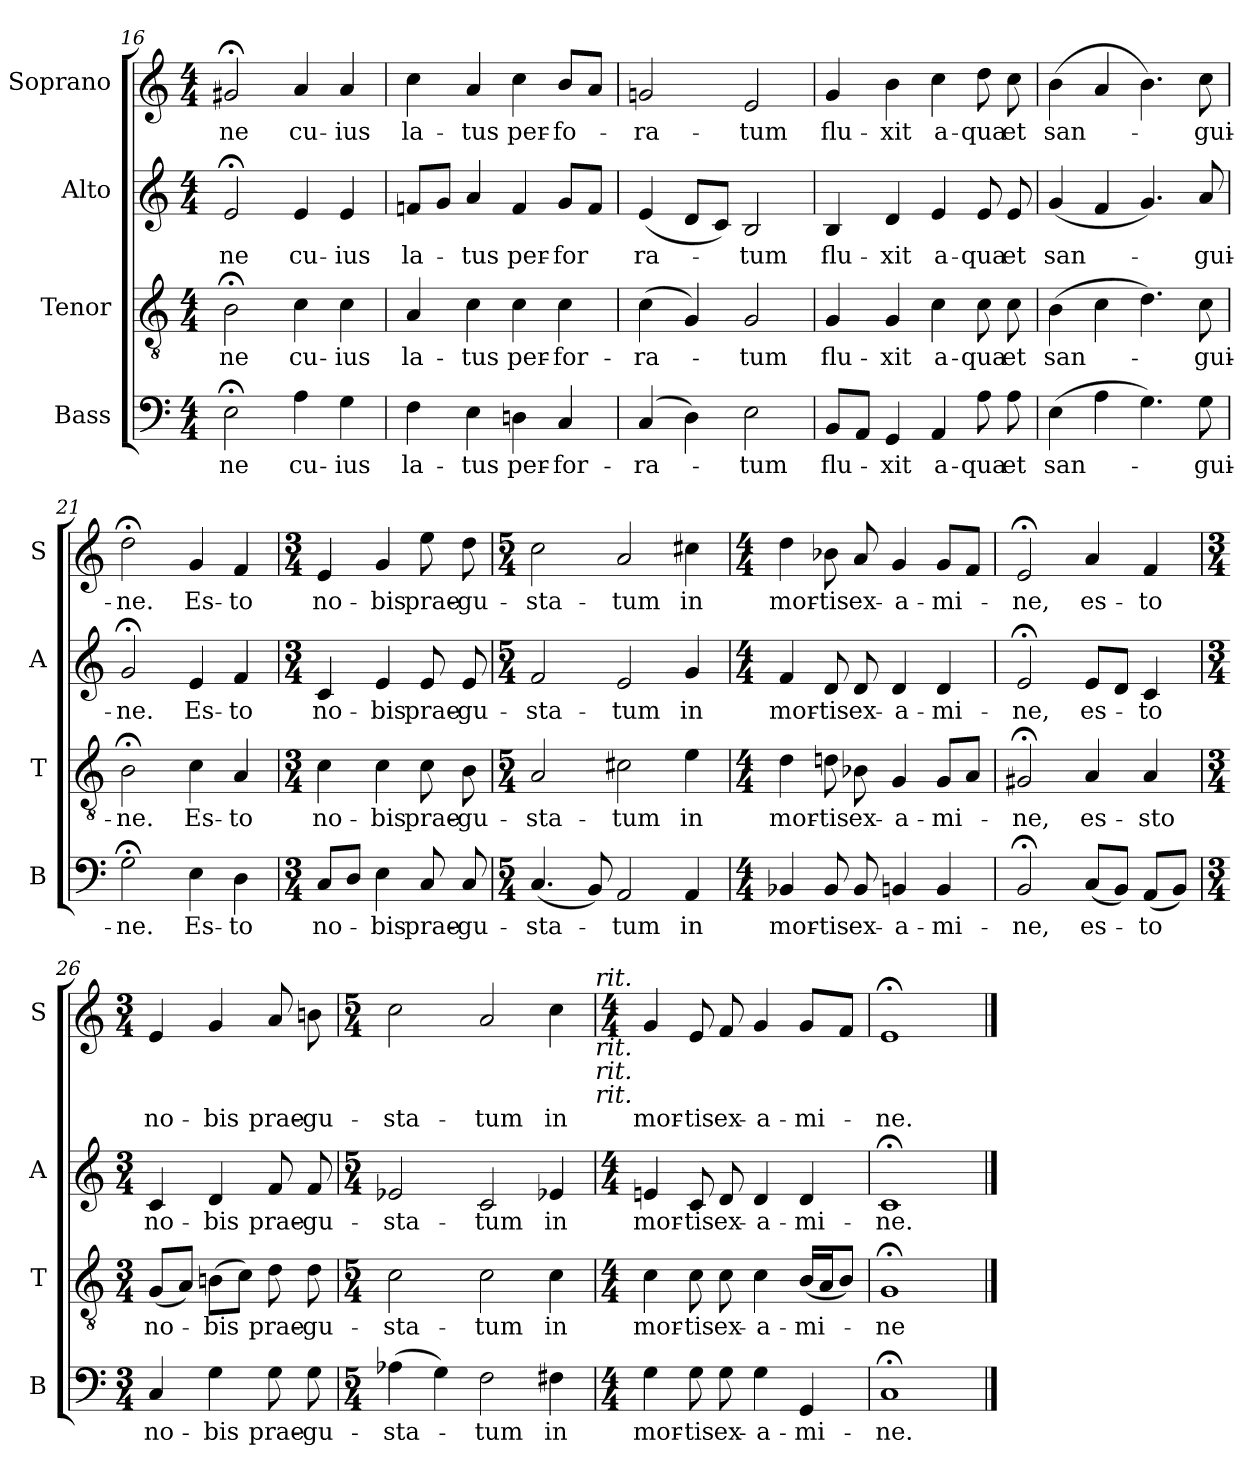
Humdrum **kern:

**kern	**text	**kern	**text	**kern	**text	**kern	**text
*part4	*part4	*part3	*part3	*part2	*part2	*part1	*part1
*staff4	*staff4	*staff3	*staff3	*staff2	*staff2	*staff1	*staff1
*I"Bass	*	*I"Tenor	*	*I"Alto	*	*I"Soprano	*
*I'B	*	*I'T	*	*I'A	*	*I'S	*
*clefF4	*	*clefGv2	*	*clefG2	*	*clefG2	*
*k[]	*	*k[]	*	*k[]	*	*k[]	*
*C:	*	*C:	*	*C:	*	*C:	*
*M4/4	*	*M4/4	*	*M4/4	*	*M4/4	*
=16	=16	=16	=16	=16	=16	=16	=16
!	!LO:LY:b	!	!LO:LY:b	!	!LO:LY:b	!	!LO:LY:b
2E;<\	-ne	2B;<\	-ne	2e;</	-ne	2g#X;</	-ne
!	!LO:LY:b	!	!LO:LY:b	!	!LO:LY:b	!	!LO:LY:b
4A\	cu-	4c\	cu-	4e/	cu-	4a/	cu-
!	!LO:LY:b	!	!LO:LY:b	!	!LO:LY:b	!	!LO:LY:b
4G\	-ius	4c\	-ius	4e/	-ius	4a/	-ius
=17	=17	=17	=17	=17	=17	=17	=17
!	!LO:LY:b	!	!LO:LY:b	!	!LO:LY:b	!	!LO:LY:b
4F\	la-	4A/	la-	8fn/L	la-	4cc\	la-
.	.	.	.	8g/J	.	.	.
!	!LO:LY:b	!	!LO:LY:b	!	!LO:LY:b	!	!LO:LY:b
4E\	-tus	4c\	-tus	4a/	-tus	4a/	-tus
!	!LO:LY:b	!	!LO:LY:b	!	!LO:LY:b	!	!LO:LY:b
4Dn\	per-	4c\	per-	4f/	per-	4cc\	per-
!	!LO:LY:b	!	!LO:LY:b	!	!LO:LY:b	!	!LO:LY:b
4C/	-for-	4c\	-for-	8g/L	-for	8b/L	-fo-
.	.	.	.	8f/J	.	8a/J	.
!!LO:LB:g=z
=18	=18	=18	=18	=18	=18	=18	=18
!	!LO:LY:b	!	!LO:LY:b	!	!LO:LY:b	!	!LO:LY:b
(4C/	-ra-	(>4c\	-ra-	(<4e/	ra-	2gn/	-ra-
4D\)	.	4G/)	.	8d/L	.	.	.
.	.	.	.	8c/J)	.	.	.
!	!LO:LY:b	!	!LO:LY:b	!	!LO:LY:b	!	!LO:LY:b
2E\	-tum	2G/	-tum	2B/	-tum	2e/	-tum
=19	=19	=19	=19	=19	=19	=19	=19
!	!LO:LY:b	!	!LO:LY:b	!	!LO:LY:b	!	!LO:LY:b
8BB/L	flu-	4G/	flu-	4B/	flu-	4g/	flu-
8AA/J	.	.	.	.	.	.	.
!	!LO:LY:b	!	!LO:LY:b	!	!LO:LY:b	!	!LO:LY:b
4GG/	-xit	4G/	-xit	4d/	-xit	4b\	-xit
!	!LO:LY:b	!	!LO:LY:b	!	!LO:LY:b	!	!LO:LY:b
4AA/	a-	4c\	a-	4e/	a-	4cc\	a-
!	!LO:LY:b	!	!LO:LY:b	!	!LO:LY:b	!	!LO:LY:b
8A\	-qua	8c\	-qua	8e/	-qua	8dd\	-qua
!	!LO:LY:b	!	!LO:LY:b	!	!LO:LY:b	!	!LO:LY:b
8A\	et	8c\	et	8e/	et	8cc\	et
=20	=20	=20	=20	=20	=20	=20	=20
!	!LO:LY:b	!	!LO:LY:b	!	!LO:LY:b	!	!LO:LY:b
(>4E\	san-	(>4B\	san-	(<4g/	san-	(>4b\	san-
4A\	.	4c\	.	4f/	.	4a/	.
4.G\)	.	4.d\)	.	4.g/)	.	4.b\)	.
!	!LO:LY:b	!	!LO:LY:b	!	!LO:LY:b	!	!LO:LY:b
8G\	-gui-	8c\	-gui-	8a/	-gui-	8cc\	-gui-
=21	=21	=21	=21	=21	=21	=21	=21
!	!LO:LY:b	!	!LO:LY:b	!	!LO:LY:b	!	!LO:LY:b
2G;<\	-ne.	2B;<\	-ne.	2g;</	-ne.	2dd;<\	-ne.
!	!LO:LY:b	!	!LO:LY:b	!	!LO:LY:b	!	!LO:LY:b
4E\	Es-	4c\	Es-	4e/	Es-	4g/	Es-
!	!LO:LY:b	!	!LO:LY:b	!	!LO:LY:b	!	!LO:LY:b
4D\	-to	4A/	-to	4f/	-to	4f/	-to
=22	=22	=22	=22	=22	=22	=22	=22
*M3/4	*	*M3/4	*	*M3/4	*	*M3/4	*
!	!LO:LY:b	!	!LO:LY:b	!	!LO:LY:b	!	!LO:LY:b
8C/L	no-	4c\	no-	4c/	no-	4e/	no-
8D/J	.	.	.	.	.	.	.
!	!LO:LY:b	!	!LO:LY:b	!	!LO:LY:b	!	!LO:LY:b
4E\	-bis	4c\	-bis	4e/	-bis	4g/	-bis
!	!LO:LY:b	!	!LO:LY:b	!	!LO:LY:b	!	!LO:LY:b
8C/	prae-	8c\	prae-	8e/	prae-	8ee\	prae-
!	!LO:LY:b	!	!LO:LY:b	!	!LO:LY:b	!	!LO:LY:b
8C/	-gu-	8B\	-gu-	8e/	-gu-	8dd\	-gu-
=23	=23	=23	=23	=23	=23	=23	=23
*M5/4	*	*M5/4	*	*M5/4	*	*M5/4	*
!	!LO:LY:b	!	!LO:LY:b	!	!LO:LY:b	!	!LO:LY:b
(<4.C/	-sta-	2A/	-sta-	2f/	-sta-	2cc\	-sta-
8BB/)	.	.	.	.	.	.	.
!	!LO:LY:b	!	!LO:LY:b	!	!LO:LY:b	!	!LO:LY:b
2AA/	-tum	2c#X\	-tum	2e/	-tum	2a/	-tum
!	!LO:LY:b	!	!LO:LY:b	!	!LO:LY:b	!	!LO:LY:b
4AA/	in	4e\	in	4g/	in	4cc#X\	in
=24	=24	=24	=24	=24	=24	=24	=24
*M4/4	*	*M4/4	*	*M4/4	*	*M4/4	*
!	!LO:LY:b	!	!LO:LY:b	!	!LO:LY:b	!	!LO:LY:b
4BB-X/	mor-	4d\	mor-	4f/	mor-	4dd\	mor-
!	!LO:LY:b	!	!LO:LY:b	!	!LO:LY:b	!	!LO:LY:b
8BB-/	-tis	8dn\	-tis	8d/	-tis	8b-X\	-tis
!	!LO:LY:b	!	!LO:LY:b	!	!LO:LY:b	!	!LO:LY:b
8BB-/	ex-	8B-X\	ex-	8d/	ex-	8a/	ex-
!	!LO:LY:b	!	!LO:LY:b	!	!LO:LY:b	!	!LO:LY:b
4BBn/	-a-	4G/	-a-	4d/	-a-	4g/	-a-
!	!LO:LY:b	!	!LO:LY:b	!	!LO:LY:b	!	!LO:LY:b
4BB/	-mi-	8G/L	-mi-	4d/	-mi-	8g/L	-mi-
.	.	8A/J	.	.	.	8f/J	.
=25	=25	=25	=25	=25	=25	=25	=25
!	!LO:LY:b	!	!LO:LY:b	!	!LO:LY:b	!	!LO:LY:b
2BB;</	-ne,	2G#X;</	-ne,	2e;</	-ne,	2e;</	-ne,
!	!LO:LY:b	!	!LO:LY:b	!	!LO:LY:b	!	!LO:LY:b
(<8C/L	es-	4A/	es-	8e/L	es-	4a/	es-
8BB/J)	.	.	.	8d/J	.	.	.
!	!LO:LY:b	!	!LO:LY:b	!	!LO:LY:b	!	!LO:LY:b
(<8AA/L	-to	4A/	-sto	4c/	-to	4f/	-to
8BB/J)	.	.	.	.	.	.	.
!!LO:LB:g=z
=26	=26	=26	=26	=26	=26	=26	=26
*M3/4	*	*M3/4	*	*M3/4	*	*M3/4	*
!	!LO:LY:b	!	!LO:LY:b	!	!LO:LY:b	!	!LO:LY:b
4C/	no-	(<8G/L	no-	4c/	no-	4e/	no-
.	.	8A/J)	.	.	.	.	.
!	!LO:LY:b	!	!LO:LY:b	!	!LO:LY:b	!	!LO:LY:b
4G\	-bis	(>8Bn\L	-bis	4d/	-bis	4g/	-bis
.	.	8c\J)	.	.	.	.	.
!	!LO:LY:b	!	!LO:LY:b	!	!LO:LY:b	!	!LO:LY:b
8G\	prae-	8d\	prae-	8f/	prae-	8a/	prae-
!	!LO:LY:b	!	!LO:LY:b	!	!LO:LY:b	!	!LO:LY:b
8G\	-gu-	8d\	-gu-	8f/	-gu-	8bn\	-gu-
=27	=27	=27	=27	=27	=27	=27	=27
*M5/4	*	*M5/4	*	*M5/4	*	*M5/4	*
!	!LO:LY:b	!	!LO:LY:b	!	!LO:LY:b	!	!LO:LY:b
(>4A-X\	-sta-	2c\	-sta-	2e-X/	-sta-	2cc\	-sta-
4G\)	.	.	.	.	.	.	.
!	!LO:LY:b	!	!LO:LY:b	!	!LO:LY:b	!	!LO:LY:b
2F\	-tum	2c\	-tum	2c/	-tum	2a/	-tum
!	!LO:LY:b	!	!LO:LY:b	!	!LO:LY:b	!	!LO:LY:b
4F#X\	in	4c\	in	4e-X/	in	4cc\	in
!	!	!	!	!	!	!LO:TX:a:i:t=rit.	!
!	!	!	!	!	!	!LO:TX:b:i:t=rit.	!
!	!	!	!	!	!	!LO:TX:b:i:t=rit.	!
!	!	!	!	!	!	!LO:TX:b:i:t=rit.	!
=28	=28	=28	=28	=28	=28	=28	=28
*M4/4	*	*M4/4	*	*M4/4	*	*M4/4	*
!	!LO:LY:b	!	!LO:LY:b	!	!LO:LY:b	!	!LO:LY:b
4G\	mor-	4c\	mor-	4en/	mor-	4g/	mor-
!	!LO:LY:b	!	!LO:LY:b	!	!LO:LY:b	!	!LO:LY:b
8G\	-tis	8c\	-tis	8c/	-tis	8e/	-tis
!	!LO:LY:b	!	!LO:LY:b	!	!LO:LY:b	!	!LO:LY:b
8G\	ex-	8c\	ex-	8d/	ex-	8f/	ex-
!	!LO:LY:b	!	!LO:LY:b	!	!LO:LY:b	!	!LO:LY:b
4G\	-a-	4c\	-a-	4d/	-a-	4g/	-a-
!	!LO:LY:b	!	!LO:LY:b	!	!LO:LY:b	!	!LO:LY:b
4GG/	-mi-	(<16B/LL	-mi-	4d/	-mi-	8g/L	-mi-
.	.	16A/J	.	.	.	.	.
.	.	8B/J)	.	.	.	8f/J	.
=29	=29	=29	=29	=29	=29	=29	=29
!	!LO:LY:b	!	!LO:LY:b	!	!LO:LY:b	!	!LO:LY:b
1C;<	-ne.	1G;<	-ne	1c;<	-ne.	1e;<	-ne.
==	==	==	==	==	==	==	==
*-	*-	*-	*-	*-	*-	*-	*-
